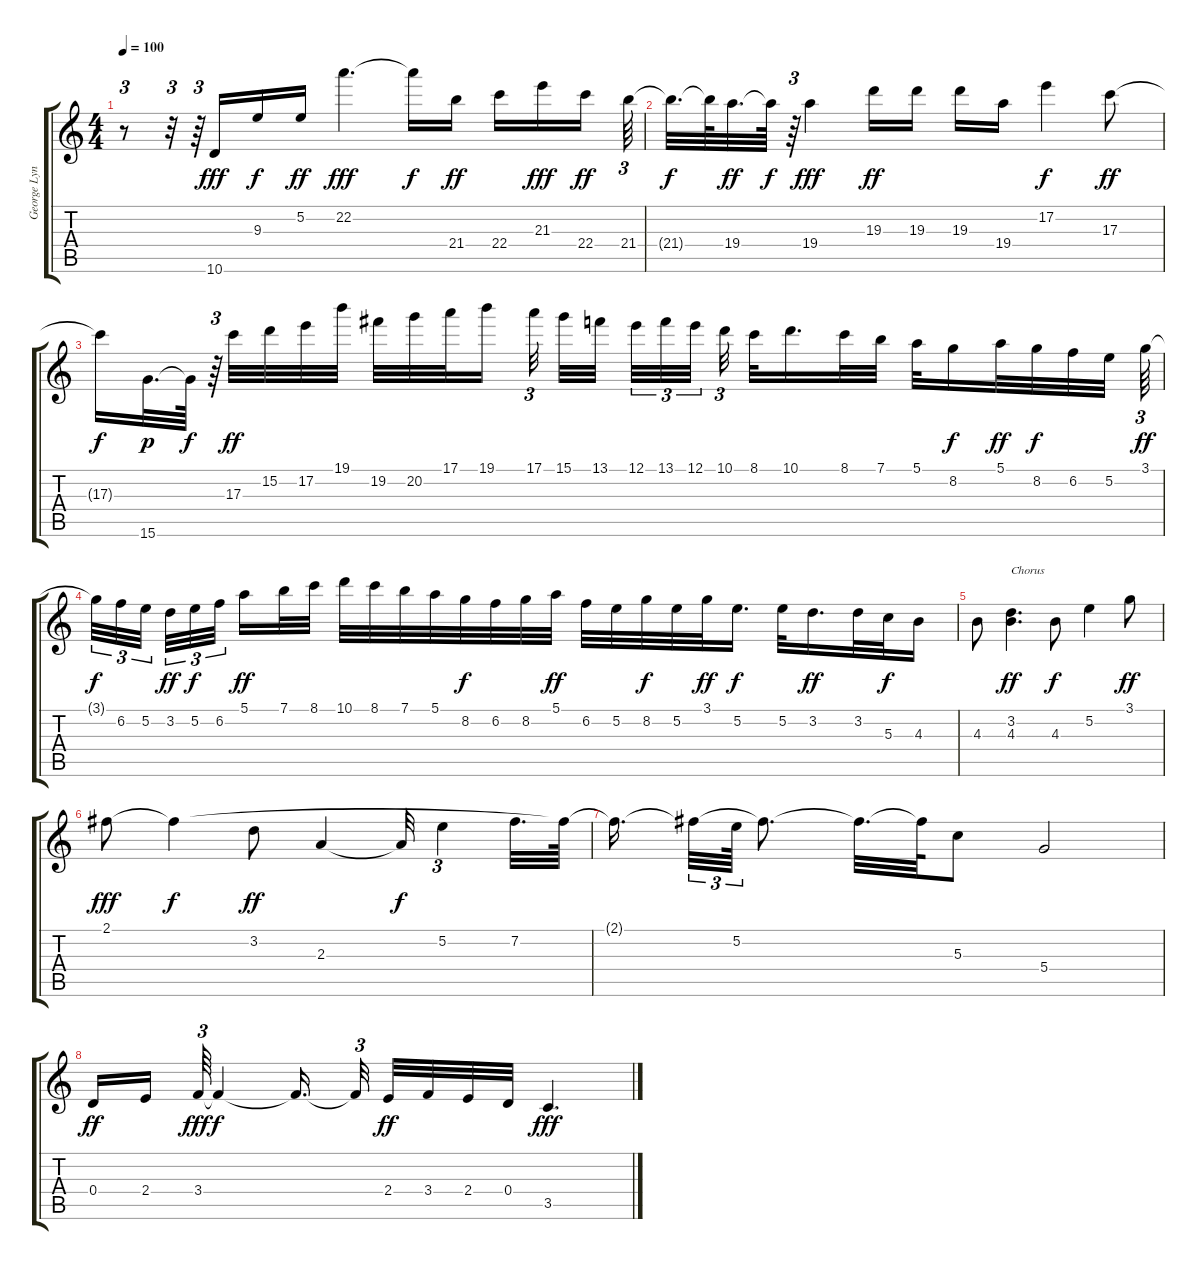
\track ("George Lynch" "George Lyn") {instrument distortionguitar}
\staff {score tabs}
\tuning (E4 B3 G3 D3 A2 E2) {hide}
\ts (4 4)
\tempo 100
\clef g2
\ks c
r.8{tu (3 2) dy f} r.32{tu (3 2)} r.64{tu (3 2)} 10.6.16{dy fff} 9.3.16{dy f} 5.2.16{dy ff} 22.2.4{d dy fff} 22.2{t}.16{dy f} 21.4.16{dy ff} 22.4.16 21.3.16{dy fff} 22.4.16{dy ff} 21.4.64{tu (3 2)} |
21.4{t}.32{d dy f} 21.4{t}.64 19.4.32{d dy ff} 19.4{t}.64{dy f} r.64{tu (3 2)} 19.4.4{dy fff} 19.3.16{dy ff} 19.3.16 19.3.16 19.4.16 17.2.4{dy f} 17.3.8{dy ff} |
17.3{t}.16{dy f} 15.6.32{d dy p} 15.6{t}.64{dy f} r.64{tu (3 2)} 17.3.32{dy ff} 15.2.32 17.2.32 19.1.32 19.2.32 20.2.32 17.1.32 19.1.16 17.1.32{tu (3 2)} 15.1.32 13.1.32 12.1.32{tu (3 2)} 13.1.32{tu (3 2)} 12.1.32{tu (3 2)} 10.1.32{tu (3 2)} 8.1.32 10.1.16{d} 8.1.32 7.1.32 5.1.32 8.2.16{dy f} 5.1.32{dy ff} 8.2.32{dy f} 6.2.32 5.2.32 3.1.64{tu (3 2) dy ff} |
3.1{t}.32{tu (3 2) dy f} 6.2.32{tu (3 2)} 5.2.32{tu (3 2)} 3.2.32{tu (3 2) dy ff} 5.2.32{tu (3 2) dy f} 6.2.32{tu (3 2)} 5.1.16{dy ff} 7.1.32 8.1.32 10.1.32 8.1.32 7.1.32 5.1.32 8.2.32{dy f} 6.2.32 8.2.32 5.1.32{dy ff} 6.2.32 5.2.32 8.2.32{dy f} 5.2.32 3.1.32{dy ff} 5.2.16{d dy f} 5.2.32 3.2.16{d dy ff} 3.2.32 5.3.32{dy f} 4.3.16 |
4.3.8 (3.2 4.3).4{d txt "Chorus" dy ff} 4.3.8{dy f} 5.2.4 3.1.8{dy ff} |
2.1.8{dy fff} 2.1{t}.4{dy f} 3.2.8{dy ff} 2.3.4 2.3{t}.32{dy f} 5.2.4{tu (3 2)} 7.2.32{d} 2.1{t}.64 |
2.1{t}.16{d} 2.1{t}.32{tu (3 2)} 5.2.64{tu (3 2)} 2.1{t}.8{d} 2.1{t}.32{d} 2.1{t}.64 5.3.8 5.4.2 |
0.4.16{dy ff} 2.4.16 3.4.64{tu (3 2) dy fff} 3.4{t}.4{dy f} 3.4{t}.16{d} 3.4{t}.32{tu (3 2)} 2.4.32{dy ff} 3.4.32 2.4.32 0.4.32 3.5.4{d dy fff}
